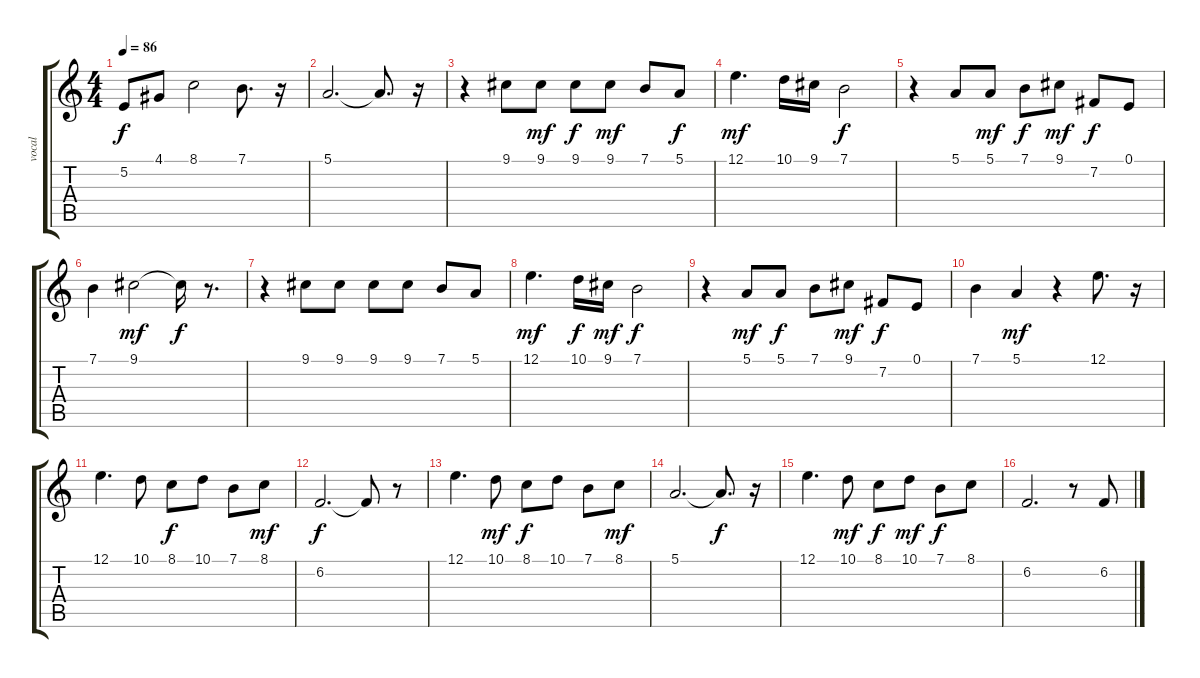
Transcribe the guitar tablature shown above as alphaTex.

\track ("vocal" "vocal") {instrument voiceoohs}
\staff {score tabs}
\tuning (E4 B3 G3 D3 A2 E2) {hide}
\ts (4 4)
\tempo 86
\clef g2
\ks c
5.2.8{dy f} 4.1.8 8.1.2 7.1.8{d} r.16 |
5.1.2{d} 5.1{t}.8{d} r.16 |
r.4 9.1.8 9.1.8{dy mf} 9.1.8{dy f} 9.1.8{dy mf} 7.1.8 5.1.8{dy f} |
12.1.4{d dy mf} 10.1.16 9.1.16 7.1.2{dy f} |
r.4 5.1.8 5.1.8{dy mf} 7.1.8{dy f} 9.1.8{dy mf} 7.2.8{dy f} 0.1.8 |
7.1.4 9.1.2{dy mf} 9.1{t}.16{dy f} r.8{d} |
r.4 9.1.8 9.1.8 9.1.8 9.1.8 7.1.8 5.1.8 |
12.1.4{d dy mf} 10.1.16{dy f} 9.1.16{dy mf} 7.1.2{dy f} |
r.4 5.1.8{dy mf} 5.1.8{dy f} 7.1.8 9.1.8{dy mf} 7.2.8{dy f} 0.1.8 |
7.1.4 5.1.4{dy mf} r.4 12.1.8{d} r.16 |
12.1.4{d} 10.1.8 8.1.8{dy f} 10.1.8 7.1.8 8.1.8{dy mf} |
6.2.2{d dy f} 6.2{t}.8 r.8 |
12.1.4{d} 10.1.8{dy mf} 8.1.8{dy f} 10.1.8 7.1.8 8.1.8{dy mf} |
5.1.2{d} 5.1{t}.8{d dy f} r.16 |
12.1.4{d} 10.1.8{dy mf} 8.1.8{dy f} 10.1.8{dy mf} 7.1.8{dy f} 8.1.8 |
6.2.2{d} r.8 6.2.8
